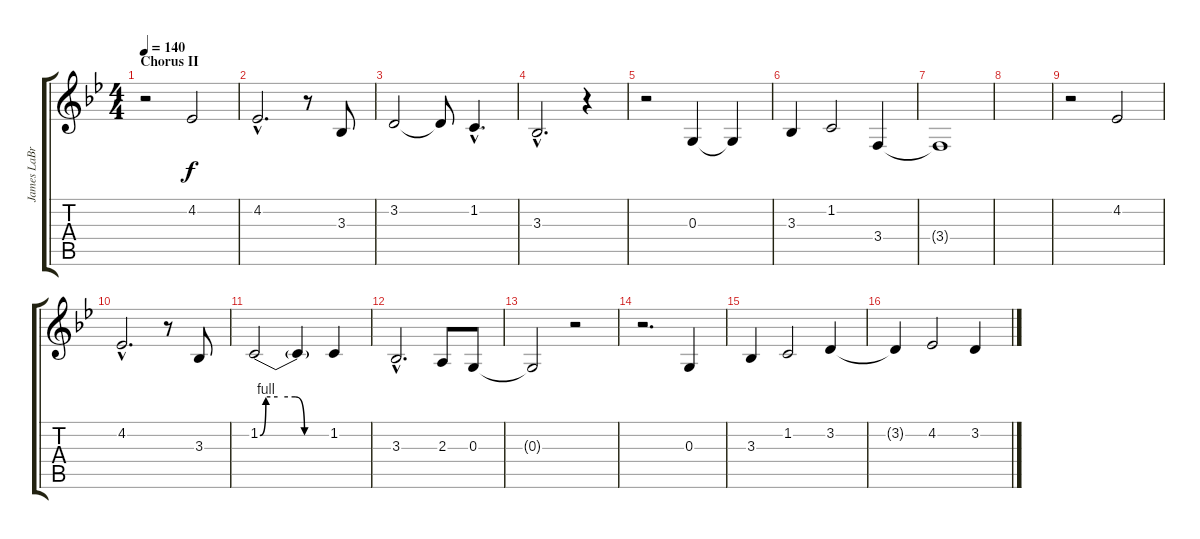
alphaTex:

\track ("James LaBrie Vocals" "James LaBr") {instrument lead6voice}
\staff {score tabs}
\tuning (E4 B3 G3 D3 A2 E2) {hide}
\ts (4 4)
\section ("" "Chorus II")
\tempo 140
\clef g2
\ks bb
r.2{dy f} 4.2.2 |
4.2{hac}.2{d} r.8 3.3.8 |
3.2.2 3.2{t}.8 1.2{hac}.4{d} |
3.3{hac}.2{d} r.4 |
r.2 0.3.4 0.3{t}.4 |
3.3.4 1.2.2 3.4.4 |
3.4{t}.1 |
|
r.2 4.2.2 |
4.2{hac}.2{d} r.8 3.3.8 |
1.2{be (custom 0 0 5 4 15 4 30 4 38 0 45 0 60 0)}.2 1.2{t}.4 1.2.4 |
3.3{hac}.2{d} 2.3.8 0.3.8 |
0.3{t}.2 r.2 |
r.2{d} 0.3.4 |
3.3.4 1.2.2 3.2.4 |
3.2{t}.4 4.2.2 3.2.4
